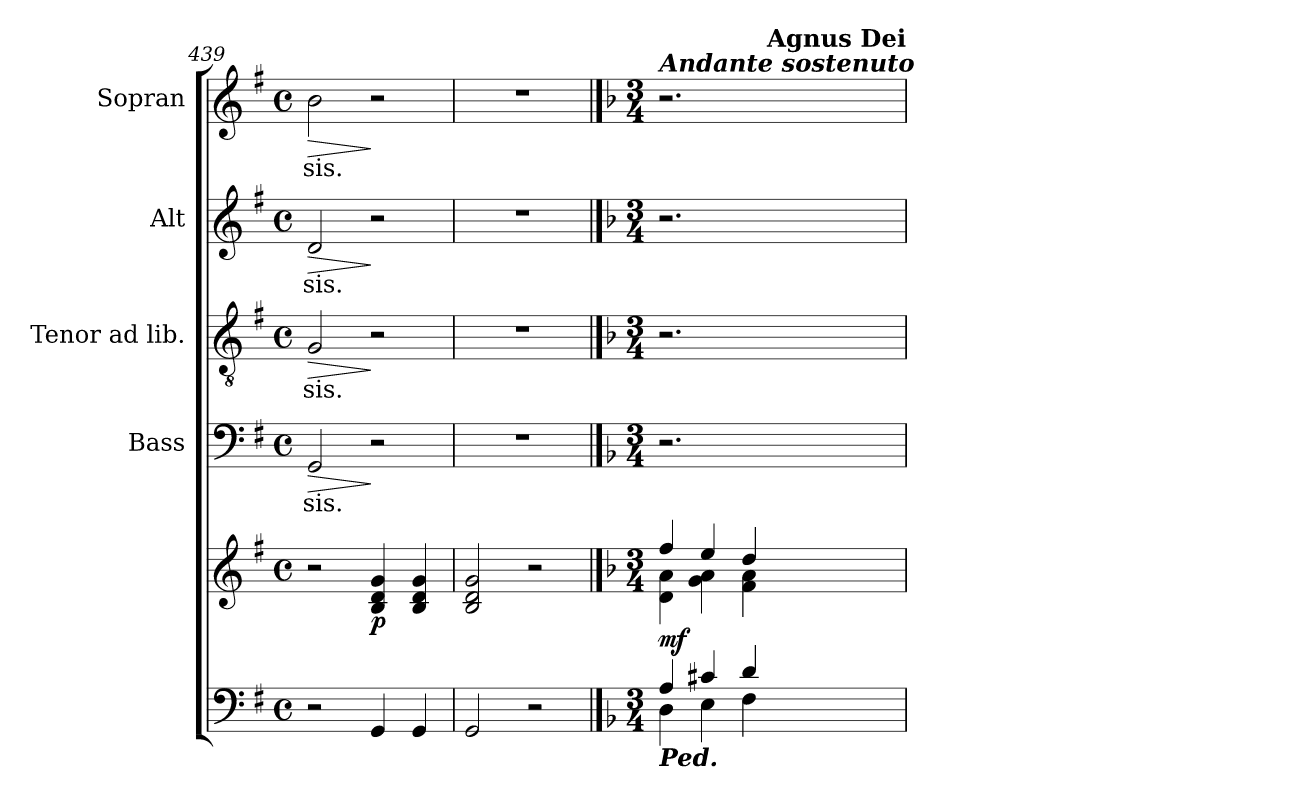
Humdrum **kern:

**kern	**kern	**dynam	**kern	**text	**dynam	**kern	**text	**dynam	**kern	**text	**dynam	**kern	**text	**dynam
*part5	*part5	*part5	*part4	*part4	*part4	*part3	*part3	*part3	*part2	*part2	*part2	*part1	*part1	*part1
*staff6	*staff5	*staff5/6	*staff4	*staff4	*staff4	*staff3	*staff3	*staff3	*staff2	*staff2	*staff2	*staff1	*staff1	*staff1
*	*	*	*I"Bass	*	*	*I"Tenor ad lib.	*	*	*I"Alt	*	*	*I"Sopran	*	*
*	*	*	*I'B.	*	*	*I'T.	*	*	*I'A.	*	*	*I'S.	*	*
*clefF4	*clefG2	*	*clefF4	*	*	*clefGv2	*	*	*clefG2	*	*	*clefG2	*	*
*k[f#]	*k[f#]	*	*k[f#]	*	*	*k[f#]	*	*	*k[f#]	*	*	*k[f#]	*	*
*G:	*G:	*	*G:	*	*	*G:	*	*	*G:	*	*	*G:	*	*
*M4/4	*M4/4	*	*M4/4	*	*	*M4/4	*	*	*M4/4	*	*	*M4/4	*	*
*met(c)	*met(c)	*	*met(c)	*	*	*met(c)	*	*	*met(c)	*	*	*met(c)	*	*
=439	=439	=439	=439	=439	=439	=439	=439	=439	=439	=439	=439	=439	=439	=439
!	!	!	!	!LO:LY:b	!LO:HP:b	!	!LO:LY:b	!LO:HP:b	!	!LO:LY:b	!LO:HP:b	!	!LO:LY:b	!LO:HP:b
2r	2r	.	2GG/	-sis.	>	2G/	-sis.	>	2d/	-sis.	>	2b\	-sis.	>
!	!	!LO:DY:b	!	!	!	!	!	!	!	!	!	!	!	!
4GG/	4B/ 4d/ 4g/	p	2r	.	]	2r	.	]	2r	.	]	2r	.	]
4GG/	4B/ 4d/ 4g/	.	.	.	.	.	.	.	.	.	.	.	.	.
=440	=440	=440	=440	=440	=440	=440	=440	=440	=440	=440	=440	=440	=440	=440
2GG/	2B/ 2d/ 2g/	.	1r	.	.	1r	.	.	1r	.	.	1r	.	.
2r	2r	.	.	.	.	.	.	.	.	.	.	.	.	.
!!LO:PB:g=z
==441	==441	==441	==441	==441	==441	==441	==441	==441	==441	==441	==441	==441	==441	==441
*k[b-]	*k[b-]	*	*k[b-]	*	*	*k[b-]	*	*	*k[b-]	*	*	*k[b-]	*	*
*F:	*F:	*	*F:	*	*	*F:	*	*	*F:	*	*	*F:	*	*
*M3/4	*M3/4	*	*M3/4	*	*	*M3/4	*	*	*M3/4	*	*	*M3/4	*	*
*^	*^	*	*	*	*	*	*	*	*	*	*	*	*	*
!	!	!	!	!	!	!	!	!	!	!	!	!	!	!LO:TX:a:Bi:t=Andante sostenuto	!	!
!LO:TX:b:Bi:t=Ped.	!	!	!	!	!	!	!	!	!	!	!	!	!	!	!	!
!	!	!	!	!LO:DY:b	!	!	!	!	!	!	!	!	!	!	!	!
4A/	4D\	4ff/	4d\ 4a\	mf	2.r	.	.	2.r	.	.	2.r	.	.	2.r	.	.
4c#X/	4E\	4ee/	4g\ 4a\	.	.	.	.	.	.	.	.	.	.	.	.	.
4d/	4F\	4dd/	4f\ 4a\	.	.	.	.	.	.	.	.	.	.	.	.	.
1.ryy	1.ryy	1.ryy	1.ryy	.	1.ryy	.	.	1.ryy	.	.	1.ryy	.	.	1.ryy	.	.
!	!	!	!	!	!	!	!	!	!	!	!	!	!	!LO:TX:a:B:t=Agnus Dei	!	!
*v	*v	*	*	*	*	*	*	*	*	*	*	*	*	*	*	*
*	*v	*v	*	*	*	*	*	*	*	*	*	*	*	*	*
=	=	=	=	=	=	=	=	=	=	=	=	=	=	=
*-	*-	*-	*-	*-	*-	*-	*-	*-	*-	*-	*-	*-	*-	*-
